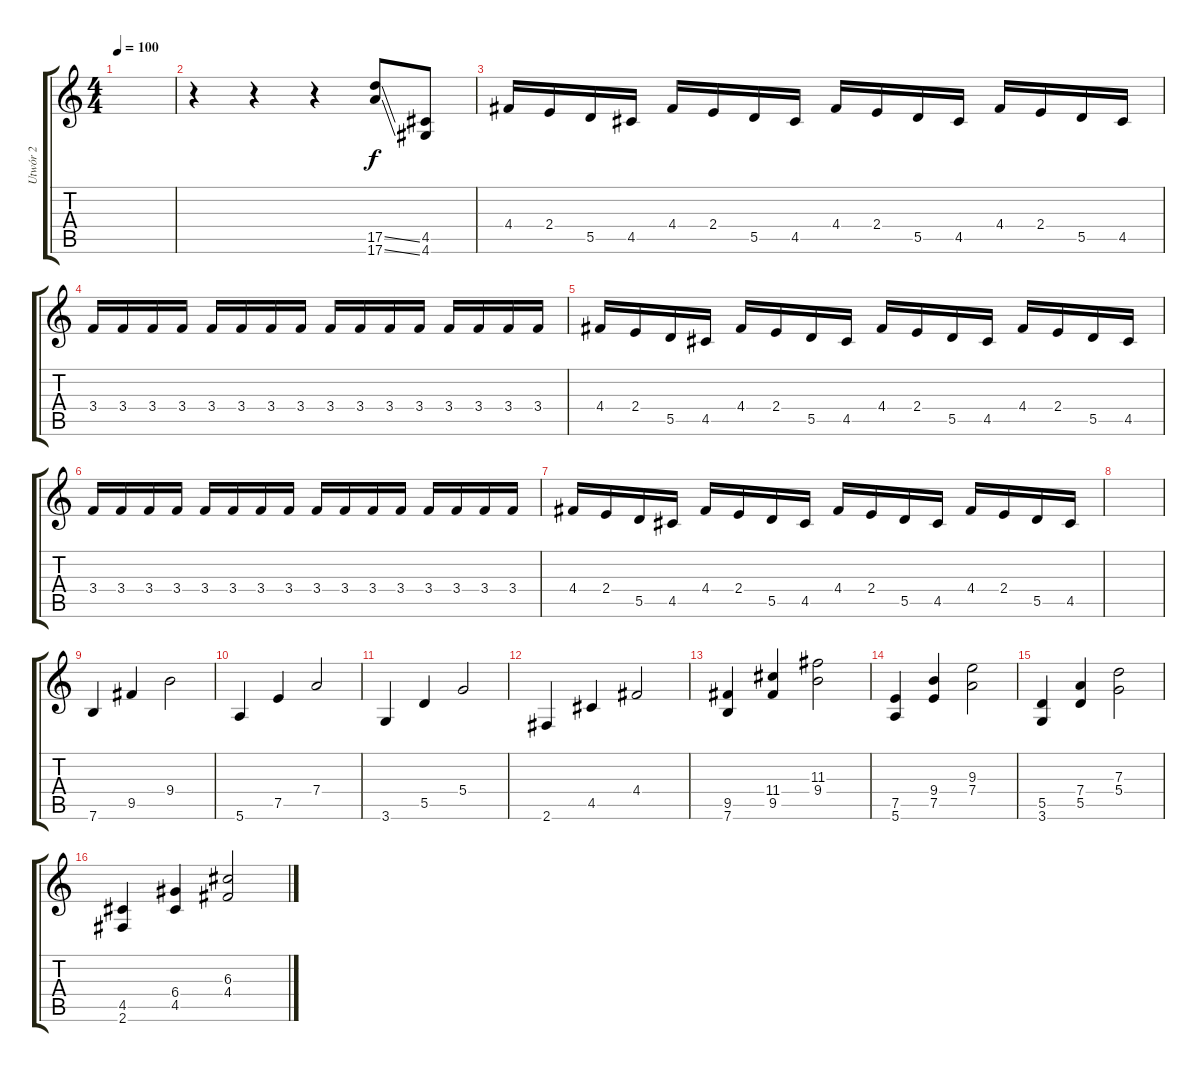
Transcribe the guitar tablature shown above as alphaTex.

\track ("Utwór 2" "Utwór 2") {instrument distortionguitar}
\staff {score tabs}
\tuning (E4 B3 G3 D3 A2 E2) {hide}
\ts (4 4)
\tempo 100
\clef g2
\ks c
|
r.4 r.4 r.4 (17.5{ss} 17.6{ss}).8 (4.5 4.6).8 |
4.4.16 2.4.16 5.5.16 4.5.16 4.4.16 2.4.16 5.5.16 4.5.16 4.4.16 2.4.16 5.5.16 4.5.16 4.4.16 2.4.16 5.5.16 4.5.16 |
3.4.16 3.4.16 3.4.16 3.4.16 3.4.16 3.4.16 3.4.16 3.4.16 3.4.16 3.4.16 3.4.16 3.4.16 3.4.16 3.4.16 3.4.16 3.4.16 |
4.4.16 2.4.16 5.5.16 4.5.16 4.4.16 2.4.16 5.5.16 4.5.16 4.4.16 2.4.16 5.5.16 4.5.16 4.4.16 2.4.16 5.5.16 4.5.16 |
3.4.16 3.4.16 3.4.16 3.4.16 3.4.16 3.4.16 3.4.16 3.4.16 3.4.16 3.4.16 3.4.16 3.4.16 3.4.16 3.4.16 3.4.16 3.4.16 |
4.4.16 2.4.16 5.5.16 4.5.16 4.4.16 2.4.16 5.5.16 4.5.16 4.4.16 2.4.16 5.5.16 4.5.16 4.4.16 2.4.16 5.5.16 4.5.16 |
|
7.6.4 9.5.4 9.4.2 |
5.6.4 7.5.4 7.4.2 |
3.6.4 5.5.4 5.4.2 |
2.6.4 4.5.4 4.4.2 |
(9.5 7.6).4{volume 9} (11.4 9.5).4 (11.3 9.4).2 |
(7.5 5.6).4 (9.4 7.5).4 (9.3 7.4).2 |
(5.5 3.6).4 (7.4 5.5).4 (7.3 5.4).2 |
(4.5 2.6).4 (6.4 4.5).4 (6.3 4.4).2
